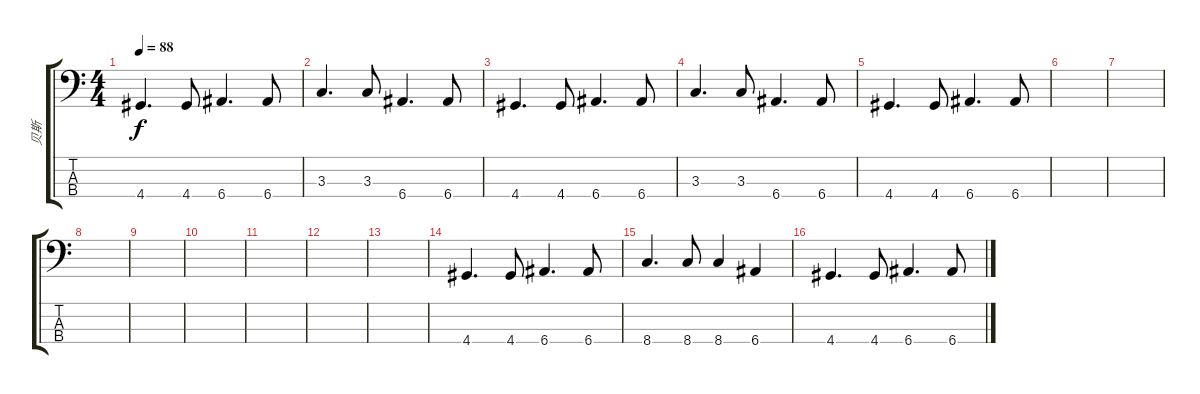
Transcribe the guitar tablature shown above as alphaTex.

\track ("贝斯" "贝斯") {instrument electricbassfinger}
\staff {score tabs}
\tuning (G2 D2 A1 E1) {hide}
\ts (4 4)
\tempo 88
\clef f4
\ks c
4.4.4{d dy f} 4.4.8 6.4.4{d} 6.4.8 |
3.3.4{d} 3.3.8 6.4.4{d} 6.4.8 |
4.4.4{d} 4.4.8 6.4.4{d} 6.4.8 |
3.3.4{d} 3.3.8 6.4.4{d} 6.4.8 |
4.4.4{d} 4.4.8 6.4.4{d} 6.4.8 |
|
|
|
|
|
|
|
|
4.4.4{d} 4.4.8 6.4.4{d} 6.4.8 |
8.4.4{d} 8.4.8 8.4.4 6.4.4 |
4.4.4{d} 4.4.8 6.4.4{d} 6.4.8
